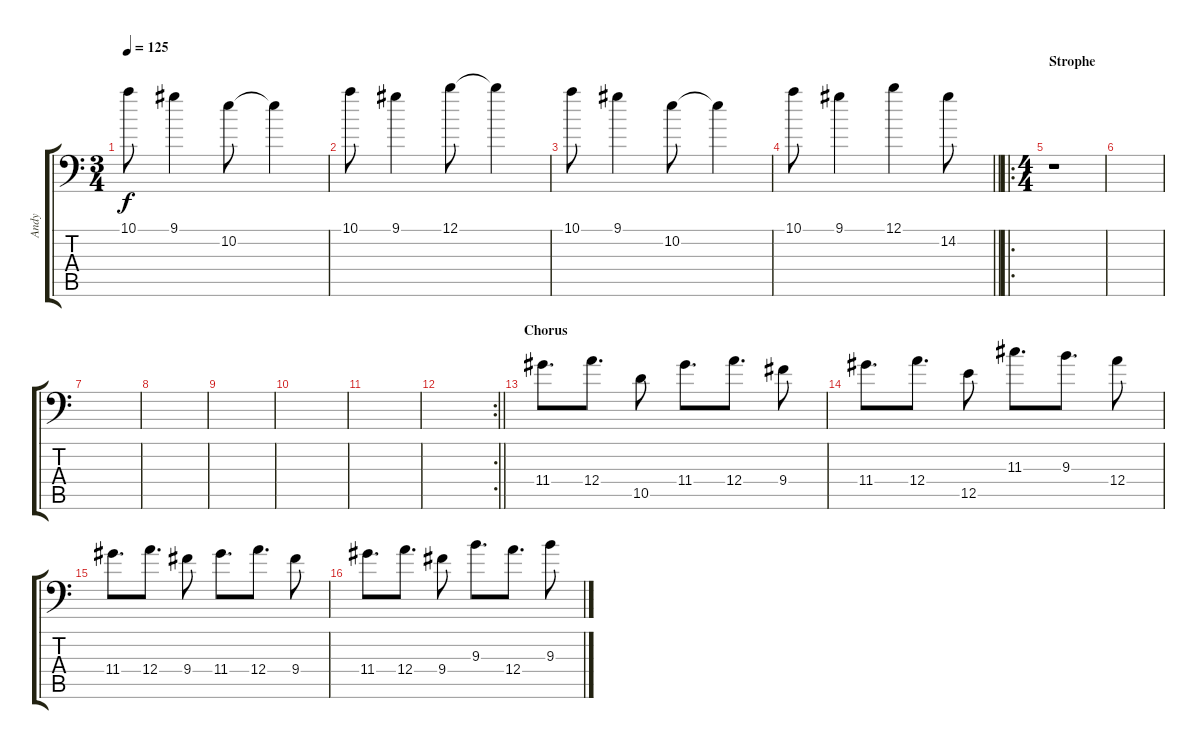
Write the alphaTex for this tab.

\track ("Andy" "Andy") {instrument distortionguitar}
\staff {score tabs}
\tuning (B3 Gb3 D3 A2 E2 Gb1) {hide}
\ts (3 4)
\tempo 125
\clef f4
\ks c
10.1.8{dy f} 9.1.4 10.2.8 10.2{t}.4 |
10.1.8 9.1.4 12.1.8 12.1{t}.4 |
10.1.8 9.1.4 10.2.8 10.2{t}.4 |
\barLineRight lightlight
10.1.8 9.1.4 12.1.4 14.2.8 |
\ro
\ts (4 4)
\section ("" "Strophe")
r.1 |
|
|
|
|
|
|
\rc 2
\barLineRight lightlight
|
\section ("" "Chorus")
11.4.8{d} 12.4.8{d} 10.5.8 11.4.8{d} 12.4.8{d} 9.4.8 |
11.4.8{d} 12.4.8{d} 12.5.8 11.3.8{d} 9.3.8{d} 12.4.8 |
11.4.8{d} 12.4.8{d} 9.4.8 11.4.8{d} 12.4.8{d} 9.4.8 |
11.4.8{d} 12.4.8{d} 9.4.8 9.3.8{d} 12.4.8{d} 9.3.8
